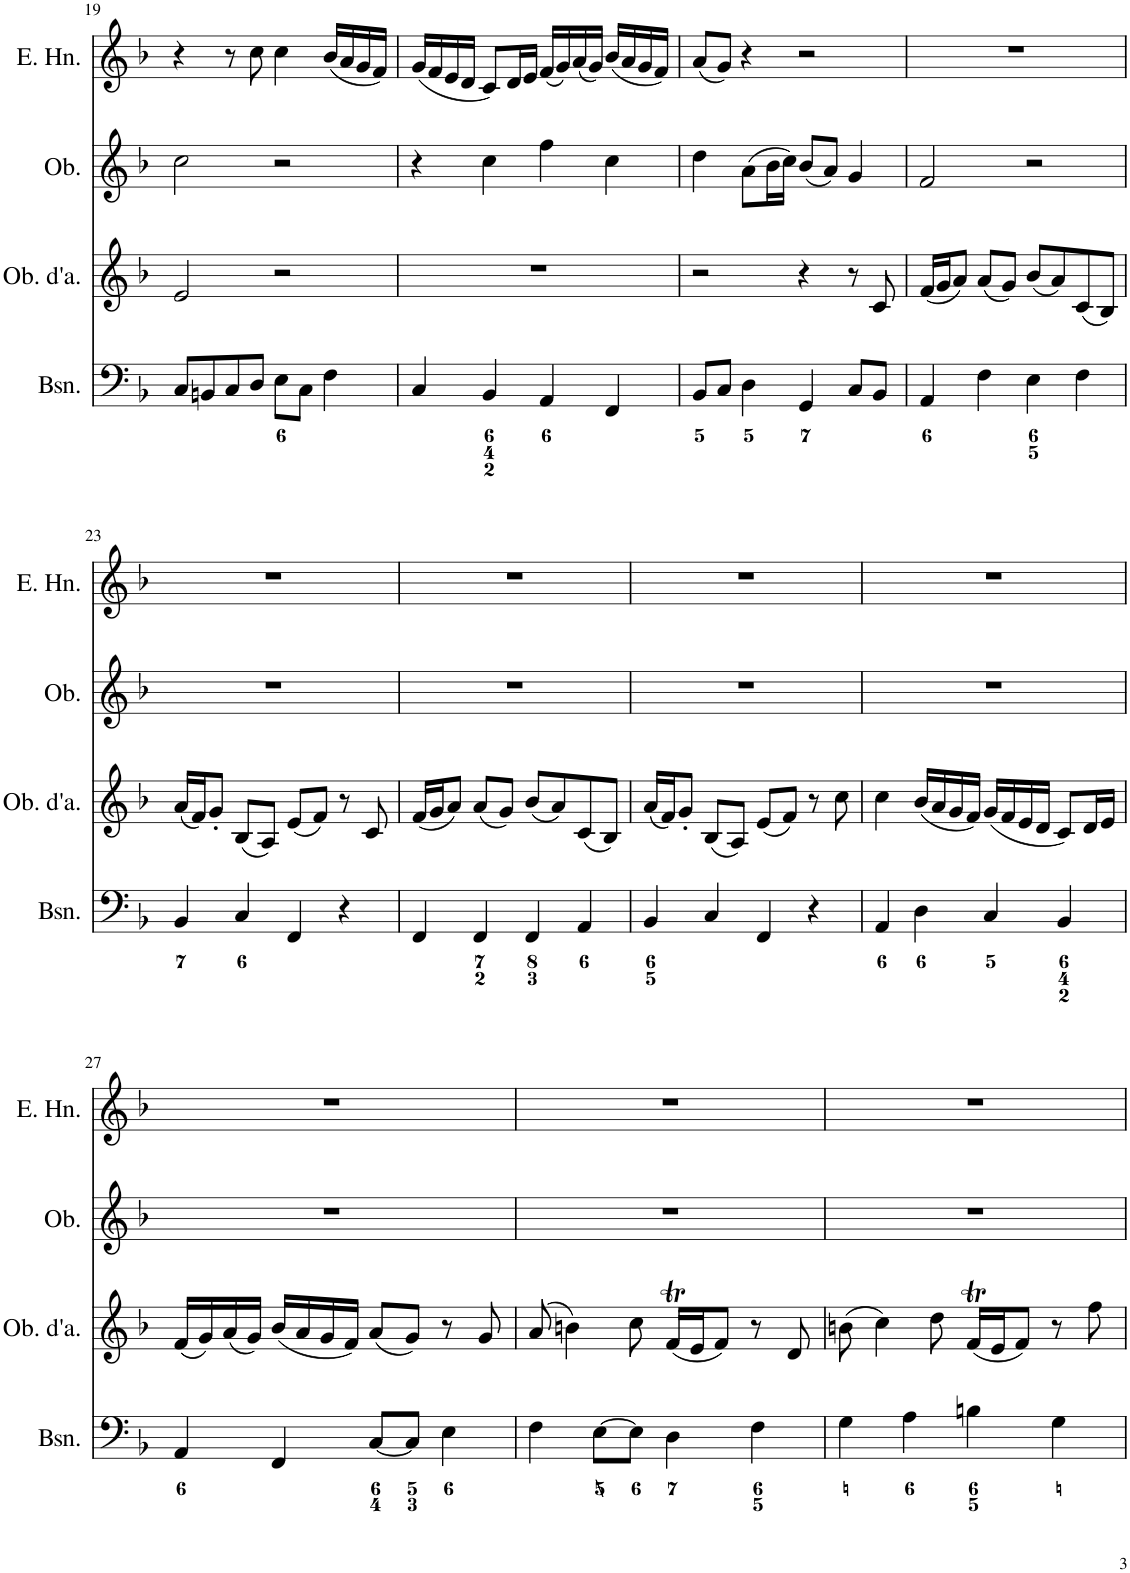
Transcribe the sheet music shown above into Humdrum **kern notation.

**kern	**kern	**kern	**kern
*part4	*part3	*part2	*part1
*staff4	*staff3	*staff2	*staff1
*I"Bassoon	*I"Oboe d'amore	*I"Oboe	*I"English Horn
*I'Bsn.	*I'Ob. d'a.	*I'Ob.	*I'E. Hn.
!!LO:PB:g=z
*clefF4	*clefG2	*clefG2	*clefG2
*	*	*	*ITrd4c7
*k[b-]	*k[b-]	*k[b-]	*k[b-]
*M4/4	*M4/4	*M4/4	*M4/4
*met(c)	*met(c)	*met(c)	*met(c)
=19	=19	=19	=19
8C/L	2e/	2cc\	4r
8BBn/	.	.	.
8C/	.	.	8r
8D/J	.	.	8cc\
8E\L	2r	2r	4cc\
8C\J	.	.	.
4F\	.	.	(16b-/LL
.	.	.	16a/
.	.	.	16g/
.	.	.	16f/JJ)
=20	=20	=20	=20
4C/	1r	4r	(16g/LL
.	.	.	16f/
.	.	.	16e/
.	.	.	16d/JJ
4BB-/	.	4cc\	8c/L)
.	.	.	16d/L
.	.	.	16e/JJ
4AA/	.	4ff\	(16f/LL
.	.	.	16g/)
.	.	.	(16a/
.	.	.	16g/JJ)
4FF/	.	4cc\	(16b-/LL
.	.	.	16a/
.	.	.	16g/
.	.	.	16f/JJ)
=21	=21	=21	=21
8BB-/L	2r	4dd\	(8a/L
8C/J	.	.	8g/J)
4D\	.	(8a\L	4r
.	.	16b-\L	.
.	.	16cc\JJ)	.
4GG/	4r	(8b-/L	2r
.	.	8a/J)	.
8C/L	8r	4g/	.
8BB-/J	8c/	.	.
=22	=22	=22	=22
4AA/	(16f/LL	2f/	1r
.	16g/J	.	.
.	8a/J)	.	.
4F\	(8a/L	.	.
.	8g/J)	.	.
4E\	(8b-/L	2r	.
.	8a/)	.	.
4F\	(8c/	.	.
.	8B-/J)	.	.
!!LO:LB:g=z
=23	=23	=23	=23
4BB-/	(16a/LL	1r	1r
.	16f/J)	.	.
.	8g'/J	.	.
4C/	(8B-/L	.	.
.	8A/J)	.	.
4FF/	(8e/L	.	.
.	8f/J)	.	.
4r	8r	.	.
.	8c/	.	.
=24	=24	=24	=24
4FF/	(16f/LL	1r	1r
.	16g/J	.	.
.	8a/J)	.	.
4FF/	(8a/L	.	.
.	8g/J)	.	.
4FF/	(8b-/L	.	.
.	8a/)	.	.
4AA/	(8c/	.	.
.	8B-/J)	.	.
=25	=25	=25	=25
4BB-/	(16a/LL	1r	1r
.	16f/J)	.	.
.	8g'/J	.	.
4C/	(8B-/L	.	.
.	8A/J)	.	.
4FF/	(8e/L	.	.
.	8f/J)	.	.
4r	8r	.	.
.	8cc\	.	.
=26	=26	=26	=26
4AA/	4cc\	1r	1r
4D\	(16b-/LL	.	.
.	16a/	.	.
.	16g/	.	.
.	16f/JJ)	.	.
4C/	(16g/LL	.	.
.	16f/	.	.
.	16e/	.	.
.	16d/JJ	.	.
4BB-/	8c/L)	.	.
.	16d/L	.	.
.	16e/JJ	.	.
!!LO:LB:g=z
=27	=27	=27	=27
4AA/	(16f/LL	1r	1r
.	16g/)	.	.
.	(16a/	.	.
.	16g/JJ)	.	.
4FF/	(16b-/LL	.	.
.	16a/	.	.
.	16g/	.	.
.	16f/JJ)	.	.
[8C/L	(8a/L	.	.
8C/J]	8g/J)	.	.
4E\	8r	.	.
.	8g/	.	.
=28	=28	=28	=28
4F\	(8a/	1r	1r
.	4bn\)	.	.
[8E\L	.	.	.
8E\J]	8cc\	.	.
4D\	(16fT/LL	.	.
.	16e/J	.	.
.	8f/J)	.	.
4F\	8r	.	.
.	8d/	.	.
=29	=29	=29	=29
4G\	(8bn\	1r	1r
.	4cc\)	.	.
4A\	.	.	.
.	8dd\	.	.
4Bn\	(16fT/LL	.	.
.	16e/J	.	.
.	8f/J)	.	.
4G\	8r	.	.
.	8ff\	.	.
=	=	=	=
*-	*-	*-	*-
